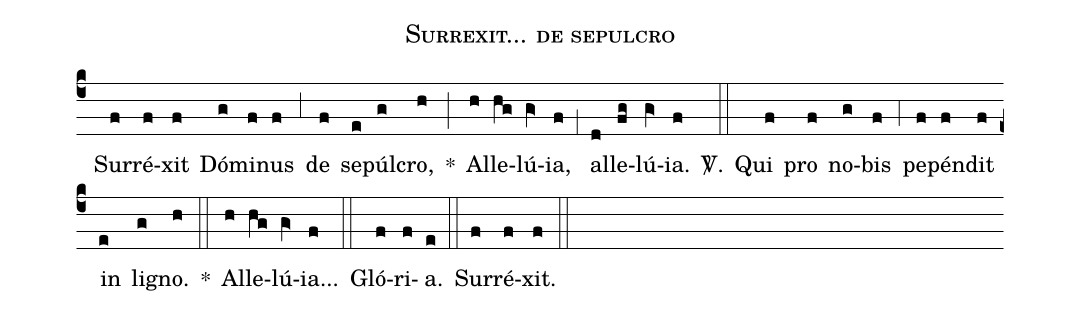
name:Surrexit... de sepulcro;
office-part:Responsorium breve;
mode:6;
%%
(c4) () Sur(f)ré(f)xit(f) Dó(g)mi(f)nus(f) (;3) de(f) se(e)púl(g)cro,(h) *(;) Al(h)le(hg)lú(gV>)ia,(f) (;1) al(d)le(fg)lú(gV>)ia.(f) <sp>V/</sp>.(::) Qui(f) pro(f) no(g)bis(f) (;4) pe(f)pén(f)dit(f) in(e) li(g)gno.(h) *(::) Al(h)le(hg)lú(gV>)ia...(f) (::) Gló(f)ri(f)a.(e) (::) Sur(f)ré(f)xit.(f) (::)
